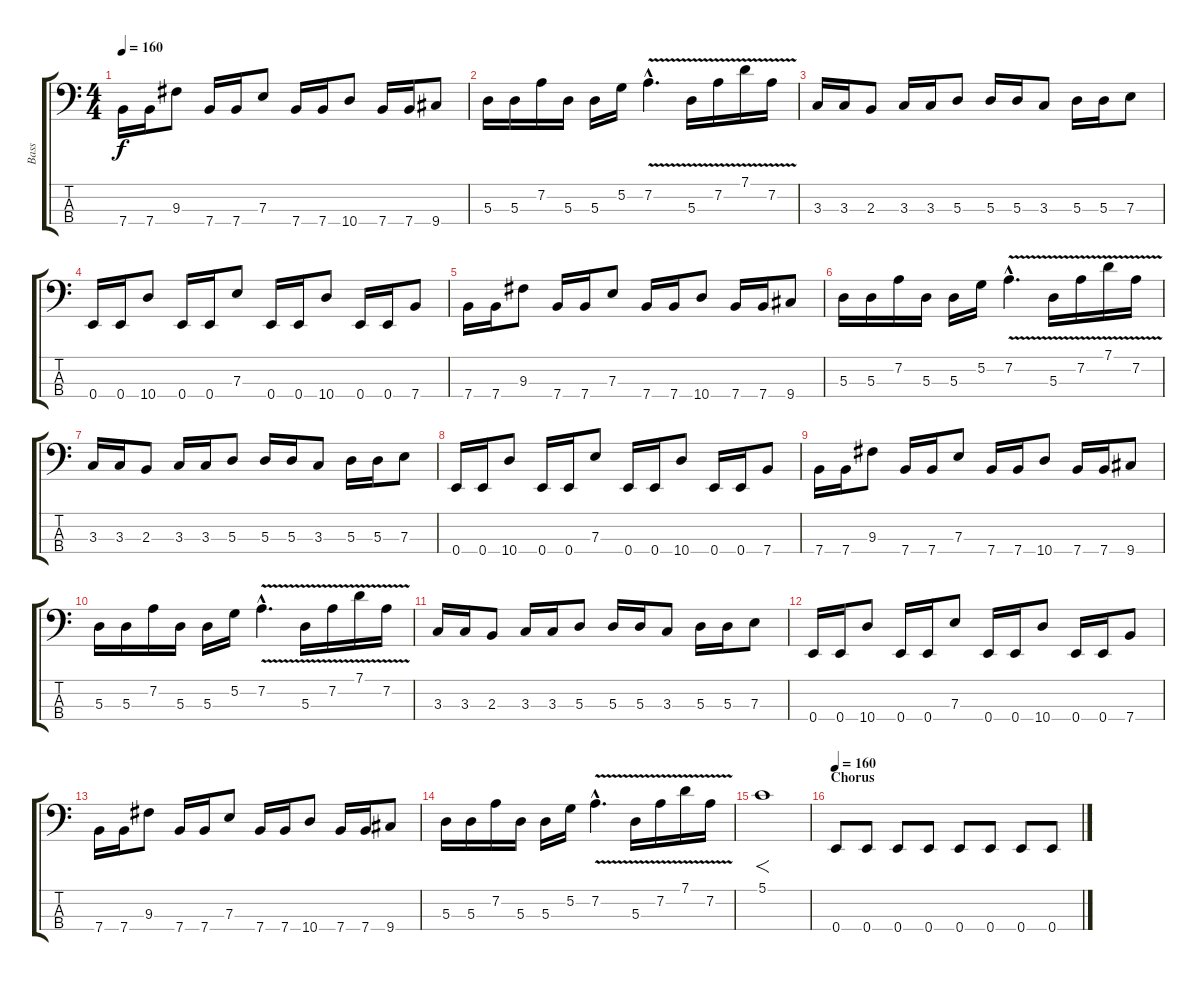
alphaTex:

\track ("Bass" "Bass") {instrument electricbasspick}
\staff {score tabs}
\tuning (G2 D2 A1 E1) {hide}
\ts (4 4)
\tempo 160
\clef f4
\ks c
7.4.16{dy f} 7.4.16 9.3.8 7.4.16 7.4.16 7.3.8 7.4.16 7.4.16 10.4.8 7.4.16 7.4.16 9.4.8 |
5.3.16 5.3.16 7.2.16 5.3.16 5.3.16 5.2.16 7.2{v hac}.4{d} 5.3{v}.16 7.2{v}.16 7.1{v}.16 7.2{v}.16 |
3.3.16 3.3.16 2.3.8 3.3.16 3.3.16 5.3.8 5.3.16 5.3.16 3.3.8 5.3.16 5.3.16 7.3.8 |
0.4.16 0.4.16 10.4.8 0.4.16 0.4.16 7.3.8 0.4.16 0.4.16 10.4.8 0.4.16 0.4.16 7.4.8 |
7.4.16 7.4.16 9.3.8 7.4.16 7.4.16 7.3.8 7.4.16 7.4.16 10.4.8 7.4.16 7.4.16 9.4.8 |
5.3.16 5.3.16 7.2.16 5.3.16 5.3.16 5.2.16 7.2{v hac}.4{d} 5.3{v}.16 7.2{v}.16 7.1{v}.16 7.2{v}.16 |
3.3.16 3.3.16 2.3.8 3.3.16 3.3.16 5.3.8 5.3.16 5.3.16 3.3.8 5.3.16 5.3.16 7.3.8 |
0.4.16 0.4.16 10.4.8 0.4.16 0.4.16 7.3.8 0.4.16 0.4.16 10.4.8 0.4.16 0.4.16 7.4.8 |
7.4.16 7.4.16 9.3.8 7.4.16 7.4.16 7.3.8 7.4.16 7.4.16 10.4.8 7.4.16 7.4.16 9.4.8 |
5.3.16 5.3.16 7.2.16 5.3.16 5.3.16 5.2.16 7.2{v hac}.4{d} 5.3{v}.16 7.2{v}.16 7.1{v}.16 7.2{v}.16 |
3.3.16 3.3.16 2.3.8 3.3.16 3.3.16 5.3.8 5.3.16 5.3.16 3.3.8 5.3.16 5.3.16 7.3.8 |
0.4.16 0.4.16 10.4.8 0.4.16 0.4.16 7.3.8 0.4.16 0.4.16 10.4.8 0.4.16 0.4.16 7.4.8 |
7.4.16 7.4.16 9.3.8 7.4.16 7.4.16 7.3.8 7.4.16 7.4.16 10.4.8 7.4.16 7.4.16 9.4.8 |
5.3.16 5.3.16 7.2.16 5.3.16 5.3.16 5.2.16 7.2{v hac}.4{d} 5.3{v}.16 7.2{v}.16 7.1{v}.16 7.2{v}.16 |
5.1.1{f} |
\section ("" "Chorus")
\tempo 160
0.4.8 0.4.8 0.4.8 0.4.8 0.4.8 0.4.8 0.4.8 0.4.8
